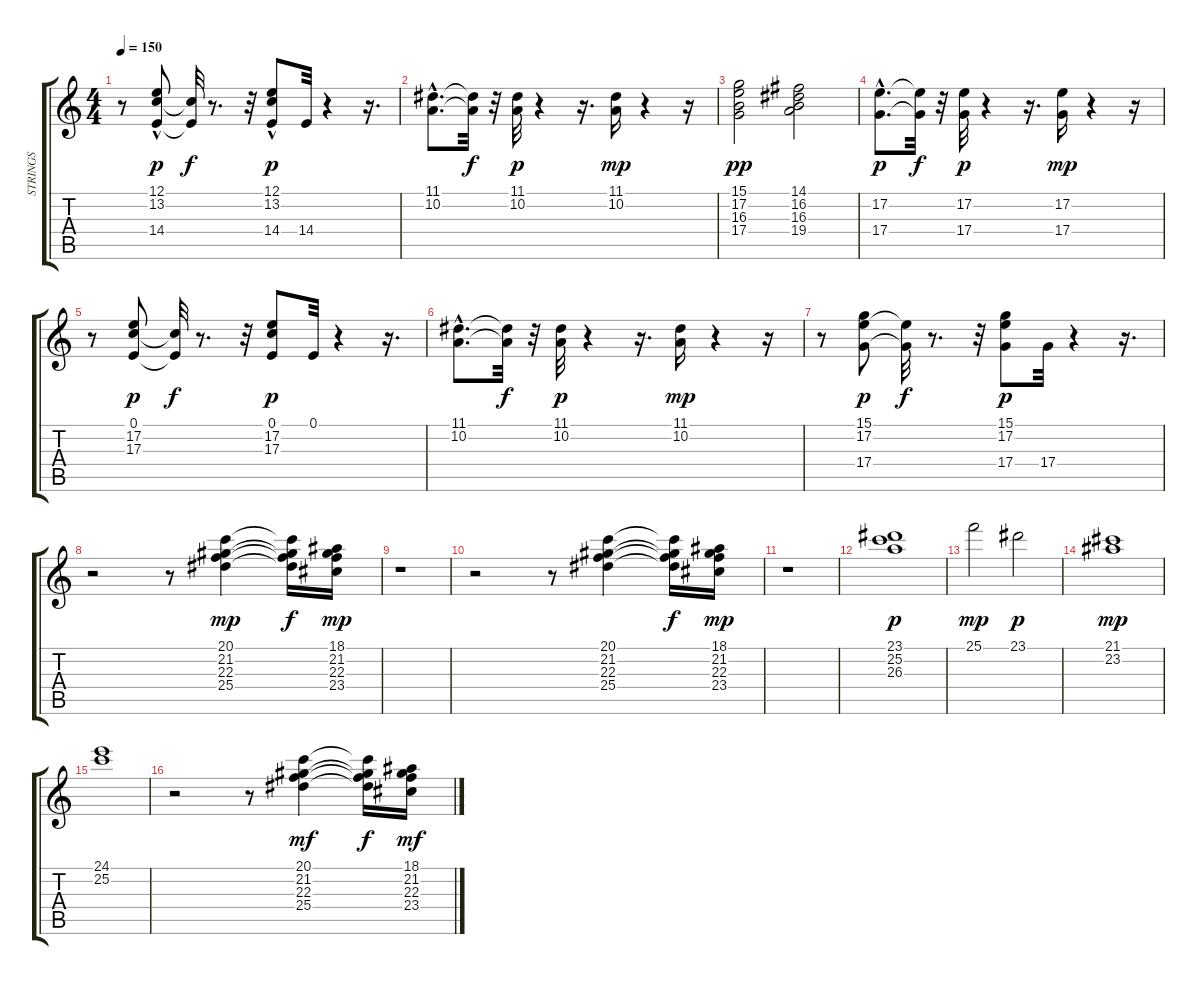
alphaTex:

\track ("STRINGS" "STRINGS") {instrument stringensemble2}
\staff {score tabs}
\tuning (E4 B3 G3 D3 A2 E2) {hide}
\ts (4 4)
\tempo 150
\clef g2
\ks c
r.8{dy mp} (12.1{hac} 13.2 14.4).8{dy p} (13.2{t} 14.4{t}).32{dy f} r.8{d} r.32 (12.1 13.2 14.4{hac}).8{dy p} 14.4.32 r.4 r.16{d} |
(11.1{hac} 10.2{hac}).8{d} (11.1{t} 10.2{t}).32{dy f} r.32 (11.1 10.2).32{dy p} r.4 r.16{d} (11.1 10.2).16{dy mp} r.4 r.16 |
(15.1 17.2 16.3 17.4).2{dy pp} (14.1 16.2 16.3 19.4).2 |
(17.2{hac} 17.4{hac}).8{d dy p} (17.2{t} 17.4{t}).32{dy f} r.32 (17.2 17.4).32{dy p} r.4 r.16{d} (17.2 17.4).16{dy mp} r.4 r.16 |
r.8 (0.1 17.2 17.3).8{dy p} (0.1{t} 17.3{t}).32{dy f} r.8{d} r.32 (0.1 17.2 17.3).8{dy p} 0.1.32 r.4 r.16{d} |
(11.1{hac} 10.2{hac}).8{d} (11.1{t} 10.2{t}).32{dy f} r.32 (11.1 10.2).32{dy p} r.4 r.16{d} (11.1 10.2).16{dy mp} r.4 r.16 |
r.8 (15.1 17.2 17.4).8{dy p} (17.2{t} 17.4{t}).32{dy f} r.8{d} r.32 (15.1 17.2 17.4).8{dy p} 17.4.32 r.4 r.16{d} |
r.2 r.8 (20.1 21.2 22.3 25.4).4{dy mp volume 14} (20.1{t} 21.2{t} 22.3{t} 25.4{t}).16{dy f} (18.1 21.2 22.3 23.4).16{dy mp} |
r.1 |
r.2 r.8 (20.1 21.2 22.3 25.4).4 (20.1{t} 21.2{t} 22.3{t} 25.4{t}).16{dy f} (18.1 21.2 22.3 23.4).16{dy mp} |
r.1 |
(23.1 25.2 26.3).1{dy p} |
25.1.2{dy mp} 23.1.2{dy p} |
(21.1 23.2).1{dy mp} |
(24.1 25.2).1 |
r.2 r.8 (20.1 21.2 22.3 25.4).4{dy mf} (20.1{t} 21.2{t} 22.3{t} 25.4{t}).16{dy f} (18.1 21.2 22.3 23.4).16{dy mf}
